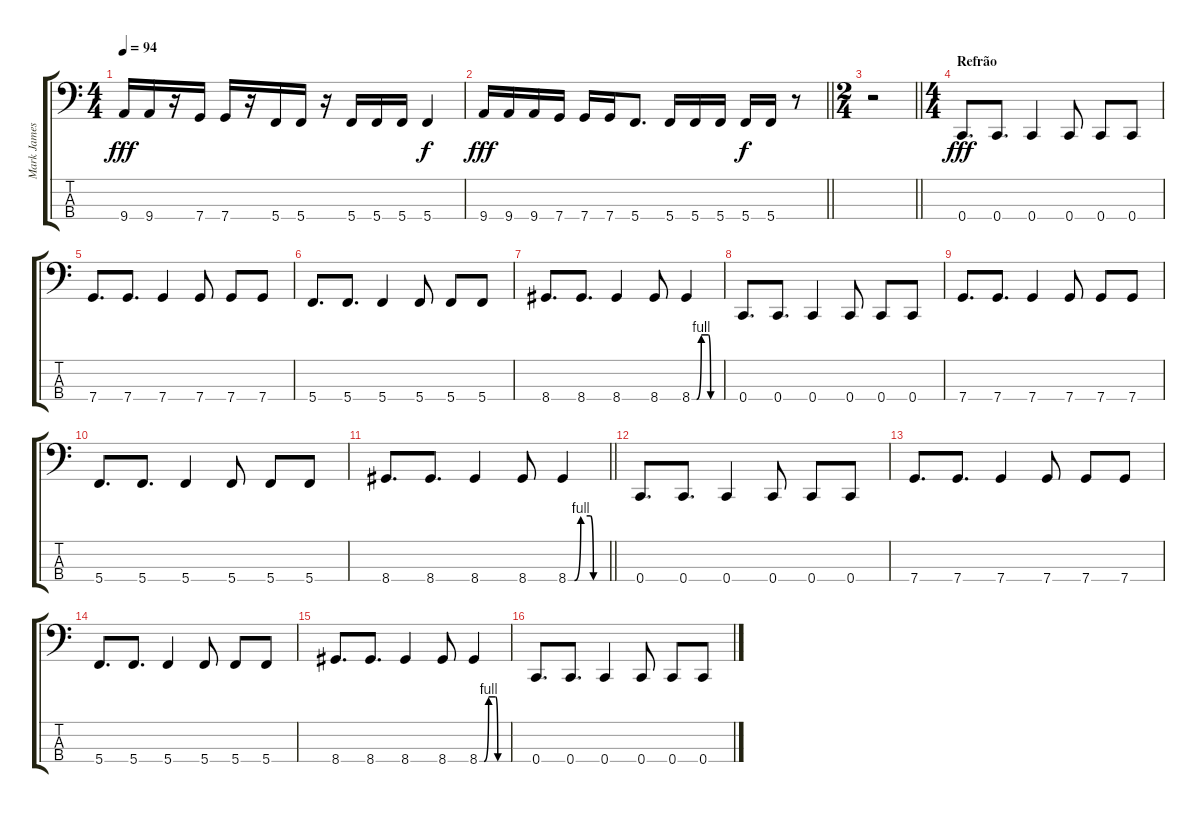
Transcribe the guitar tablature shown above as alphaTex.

\track ("Mark James" "Mark James") {instrument electricbassfinger}
\staff {score tabs}
\tuning (F2 C2 G1 C1) {hide}
\ts (4 4)
\tempo 94
\clef f4
\ks c
9.4.16{dy fff} 9.4.16 r.16 7.4.16 7.4.16 r.16 5.4.16 5.4.16 r.16 5.4.16 5.4.16 5.4.16 5.4.4{dy f} |
\barLineRight lightlight
9.4.16{dy fff} 9.4.16 9.4.16 7.4.16 7.4.16 7.4.16 5.4.8{d} 5.4.16 5.4.16 5.4.16 5.4.16{dy f} 5.4.16 r.8 |
\ts (2 4)
\barLineRight lightlight
r.2 |
\ts (4 4)
\section ("" "Refrão")
0.4.8{d dy fff} 0.4.8{d} 0.4.4 0.4.8 0.4.8 0.4.8 |
7.4.8{d} 7.4.8{d} 7.4.4 7.4.8 7.4.8 7.4.8 |
5.4.8{d} 5.4.8{d} 5.4.4 5.4.8 5.4.8 5.4.8 |
8.4.8{d} 8.4.8{d} 8.4.4 8.4.8 8.4{be (custom 0 0 10 0 20 4 35 4 40 0 60 0)}.4 |
0.4.8{d} 0.4.8{d} 0.4.4 0.4.8 0.4.8 0.4.8 |
7.4.8{d} 7.4.8{d} 7.4.4 7.4.8 7.4.8 7.4.8 |
5.4.8{d} 5.4.8{d} 5.4.4 5.4.8 5.4.8 5.4.8 |
\barLineRight lightlight
8.4.8{d} 8.4.8{d} 8.4.4 8.4.8 8.4{be (custom 0 0 10 0 20 4 35 4 40 0 60 0)}.4 |
0.4.8{d} 0.4.8{d} 0.4.4 0.4.8 0.4.8 0.4.8 |
7.4.8{d} 7.4.8{d} 7.4.4 7.4.8 7.4.8 7.4.8 |
5.4.8{d} 5.4.8{d} 5.4.4 5.4.8 5.4.8 5.4.8 |
8.4.8{d} 8.4.8{d} 8.4.4 8.4.8 8.4{be (custom 0 0 10 0 20 4 35 4 40 0 60 0)}.4 |
0.4.8{d} 0.4.8{d} 0.4.4 0.4.8 0.4.8 0.4.8
